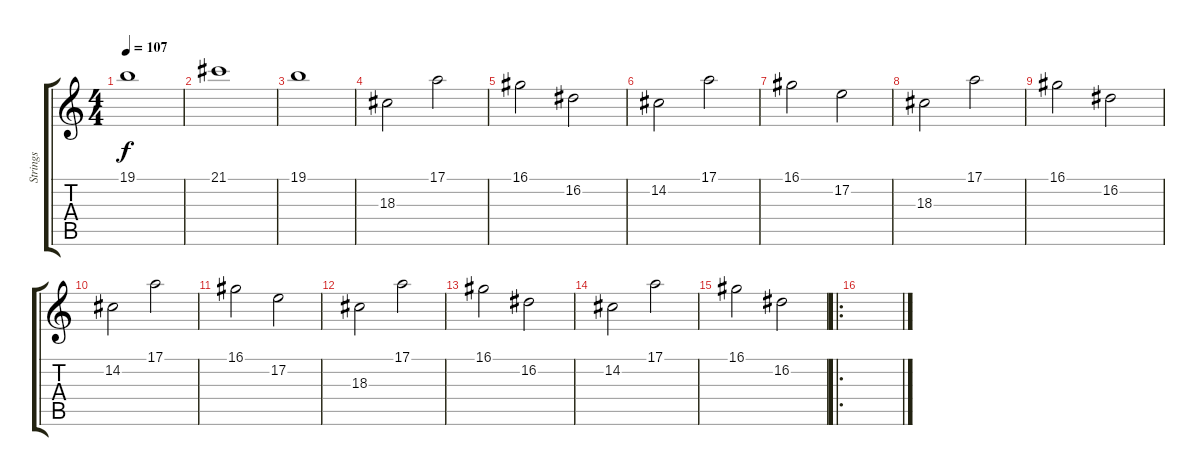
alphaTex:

\track ("Strings" "Strings") {instrument synthstrings2}
\staff {score tabs}
\tuning (E4 B3 G3 D3 A2 E2) {hide}
\ts (4 4)
\tempo 107
\clef g2
\ks c
19.1.1{dy f} |
21.1.1 |
19.1.1 |
18.3.2{volume 14 instrument piccolo} 17.1.2 |
16.1.2 16.2.2 |
14.2.2 17.1.2 |
16.1.2 17.2.2 |
18.3.2 17.1.2 |
16.1.2 16.2.2 |
14.2.2 17.1.2 |
16.1.2 17.2.2 |
18.3.2 17.1.2 |
16.1.2 16.2.2 |
14.2.2 17.1.2 |
16.1.2 16.2.2 |
\ro
